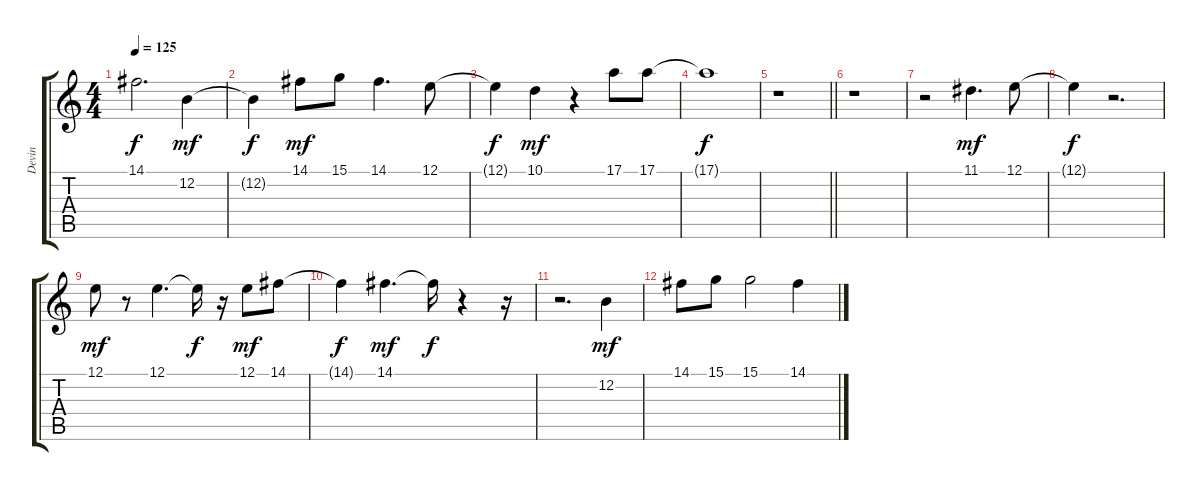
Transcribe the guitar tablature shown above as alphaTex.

\track ("Devin" "Devin") {instrument brasssection}
\staff {score tabs}
\tuning (E4 B3 G3 D3 A2 E2) {hide}
\ts (4 4)
\tempo 125
\clef g2
\ks c
14.1{t}.2{d dy f} 12.2.4{dy mf} |
12.2{t}.4{dy f} 14.1.8{dy mf} 15.1.8 14.1.4{d} 12.1.8 |
12.1{t}.4{dy f} 10.1.4{dy mf} r.4 17.1.8 17.1.8 |
17.1{t}.1{dy f} |
\barLineRight lightlight
r.1 |
r.1 |
r.2 11.1.4{d dy mf} 12.1.8 |
12.1{t}.4{dy f} r.2{d} |
12.1.8{dy mf} r.8 12.1.4{d} 12.1{t}.16{dy f} r.16 12.1.8{dy mf} 14.1.8 |
14.1{t}.4{dy f} 14.1.4{d dy mf} 14.1{t}.16{dy f} r.4 r.16 |
r.2{d} 12.2.4{dy mf} |
14.1.8 15.1.8 15.1.2 14.1.4
